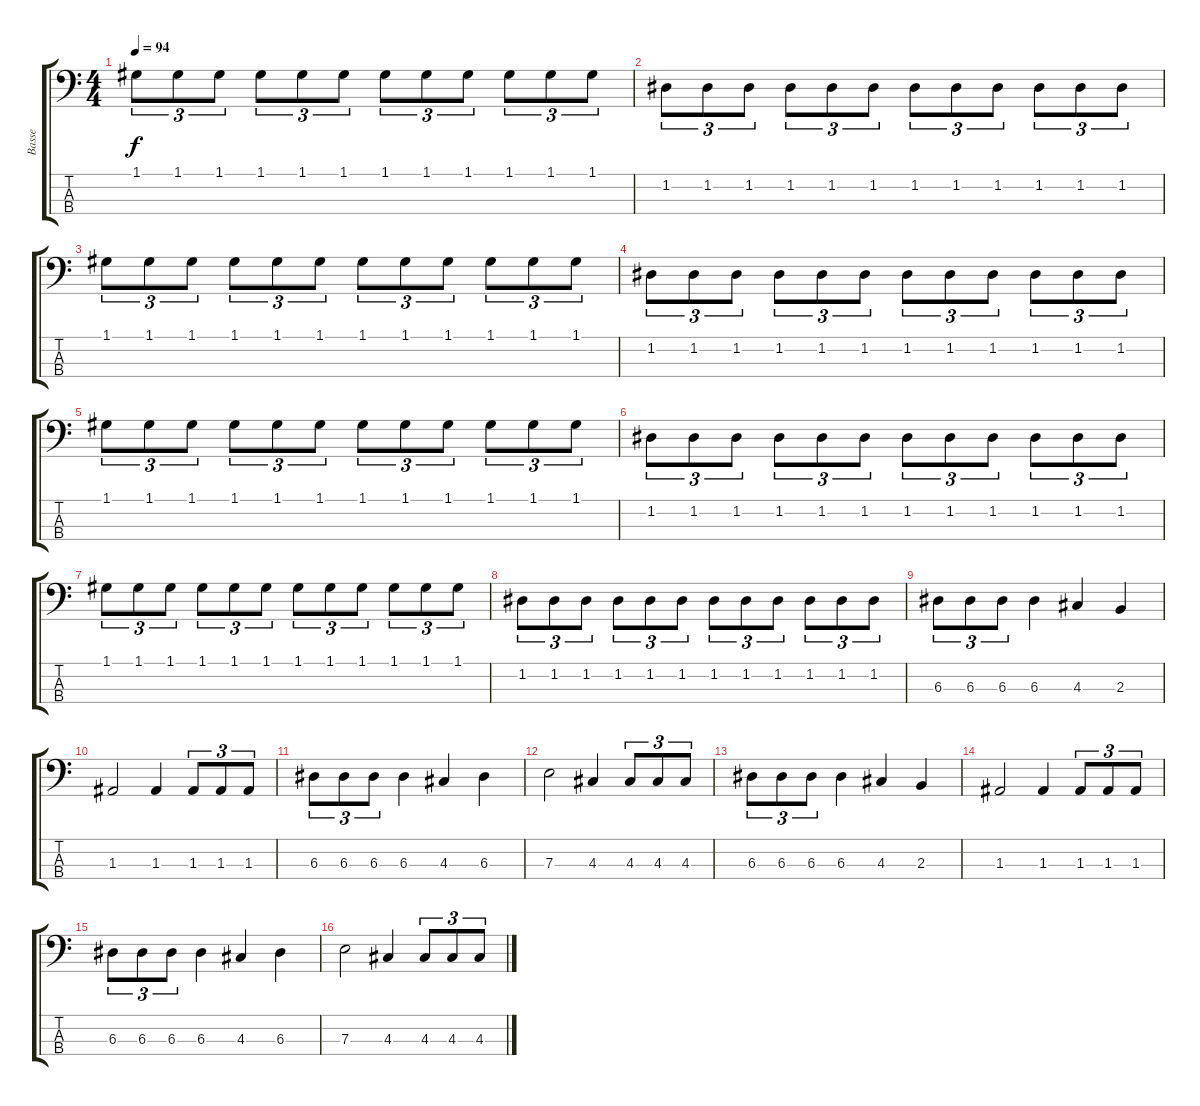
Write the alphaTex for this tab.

\track ("Basse" "Basse") {instrument electricbassfinger}
\staff {score tabs}
\tuning (G2 D2 A1 E1) {hide}
\ts (4 4)
\tempo 94
\clef f4
\ks c
1.1.8{tu (3 2) dy f} 1.1.8{tu (3 2)} 1.1.8{tu (3 2)} 1.1.8{tu (3 2)} 1.1.8{tu (3 2)} 1.1.8{tu (3 2)} 1.1.8{tu (3 2)} 1.1.8{tu (3 2)} 1.1.8{tu (3 2)} 1.1.8{tu (3 2)} 1.1.8{tu (3 2)} 1.1.8{tu (3 2)} |
1.2.8{tu (3 2)} 1.2.8{tu (3 2)} 1.2.8{tu (3 2)} 1.2.8{tu (3 2)} 1.2.8{tu (3 2)} 1.2.8{tu (3 2)} 1.2.8{tu (3 2)} 1.2.8{tu (3 2)} 1.2.8{tu (3 2)} 1.2.8{tu (3 2)} 1.2.8{tu (3 2)} 1.2.8{tu (3 2)} |
1.1.8{tu (3 2)} 1.1.8{tu (3 2)} 1.1.8{tu (3 2)} 1.1.8{tu (3 2)} 1.1.8{tu (3 2)} 1.1.8{tu (3 2)} 1.1.8{tu (3 2)} 1.1.8{tu (3 2)} 1.1.8{tu (3 2)} 1.1.8{tu (3 2)} 1.1.8{tu (3 2)} 1.1.8{tu (3 2)} |
1.2.8{tu (3 2)} 1.2.8{tu (3 2)} 1.2.8{tu (3 2)} 1.2.8{tu (3 2)} 1.2.8{tu (3 2)} 1.2.8{tu (3 2)} 1.2.8{tu (3 2)} 1.2.8{tu (3 2)} 1.2.8{tu (3 2)} 1.2.8{tu (3 2)} 1.2.8{tu (3 2)} 1.2.8{tu (3 2)} |
1.1.8{tu (3 2)} 1.1.8{tu (3 2)} 1.1.8{tu (3 2)} 1.1.8{tu (3 2)} 1.1.8{tu (3 2)} 1.1.8{tu (3 2)} 1.1.8{tu (3 2)} 1.1.8{tu (3 2)} 1.1.8{tu (3 2)} 1.1.8{tu (3 2)} 1.1.8{tu (3 2)} 1.1.8{tu (3 2)} |
1.2.8{tu (3 2)} 1.2.8{tu (3 2)} 1.2.8{tu (3 2)} 1.2.8{tu (3 2)} 1.2.8{tu (3 2)} 1.2.8{tu (3 2)} 1.2.8{tu (3 2)} 1.2.8{tu (3 2)} 1.2.8{tu (3 2)} 1.2.8{tu (3 2)} 1.2.8{tu (3 2)} 1.2.8{tu (3 2)} |
1.1.8{tu (3 2)} 1.1.8{tu (3 2)} 1.1.8{tu (3 2)} 1.1.8{tu (3 2)} 1.1.8{tu (3 2)} 1.1.8{tu (3 2)} 1.1.8{tu (3 2)} 1.1.8{tu (3 2)} 1.1.8{tu (3 2)} 1.1.8{tu (3 2)} 1.1.8{tu (3 2)} 1.1.8{tu (3 2)} |
1.2.8{tu (3 2)} 1.2.8{tu (3 2)} 1.2.8{tu (3 2)} 1.2.8{tu (3 2)} 1.2.8{tu (3 2)} 1.2.8{tu (3 2)} 1.2.8{tu (3 2)} 1.2.8{tu (3 2)} 1.2.8{tu (3 2)} 1.2.8{tu (3 2)} 1.2.8{tu (3 2)} 1.2.8{tu (3 2)} |
6.3.8{tu (3 2)} 6.3.8{tu (3 2)} 6.3.8{tu (3 2)} 6.3.4 4.3.4 2.3.4 |
1.3.2 1.3.4 1.3.8{tu (3 2)} 1.3.8{tu (3 2)} 1.3.8{tu (3 2)} |
6.3.8{tu (3 2)} 6.3.8{tu (3 2)} 6.3.8{tu (3 2)} 6.3.4 4.3.4 6.3.4 |
7.3.2 4.3.4 4.3.8{tu (3 2)} 4.3.8{tu (3 2)} 4.3.8{tu (3 2)} |
6.3.8{tu (3 2)} 6.3.8{tu (3 2)} 6.3.8{tu (3 2)} 6.3.4 4.3.4 2.3.4 |
1.3.2 1.3.4 1.3.8{tu (3 2)} 1.3.8{tu (3 2)} 1.3.8{tu (3 2)} |
6.3.8{tu (3 2)} 6.3.8{tu (3 2)} 6.3.8{tu (3 2)} 6.3.4 4.3.4 6.3.4 |
7.3.2 4.3.4 4.3.8{tu (3 2)} 4.3.8{tu (3 2)} 4.3.8{tu (3 2)}
